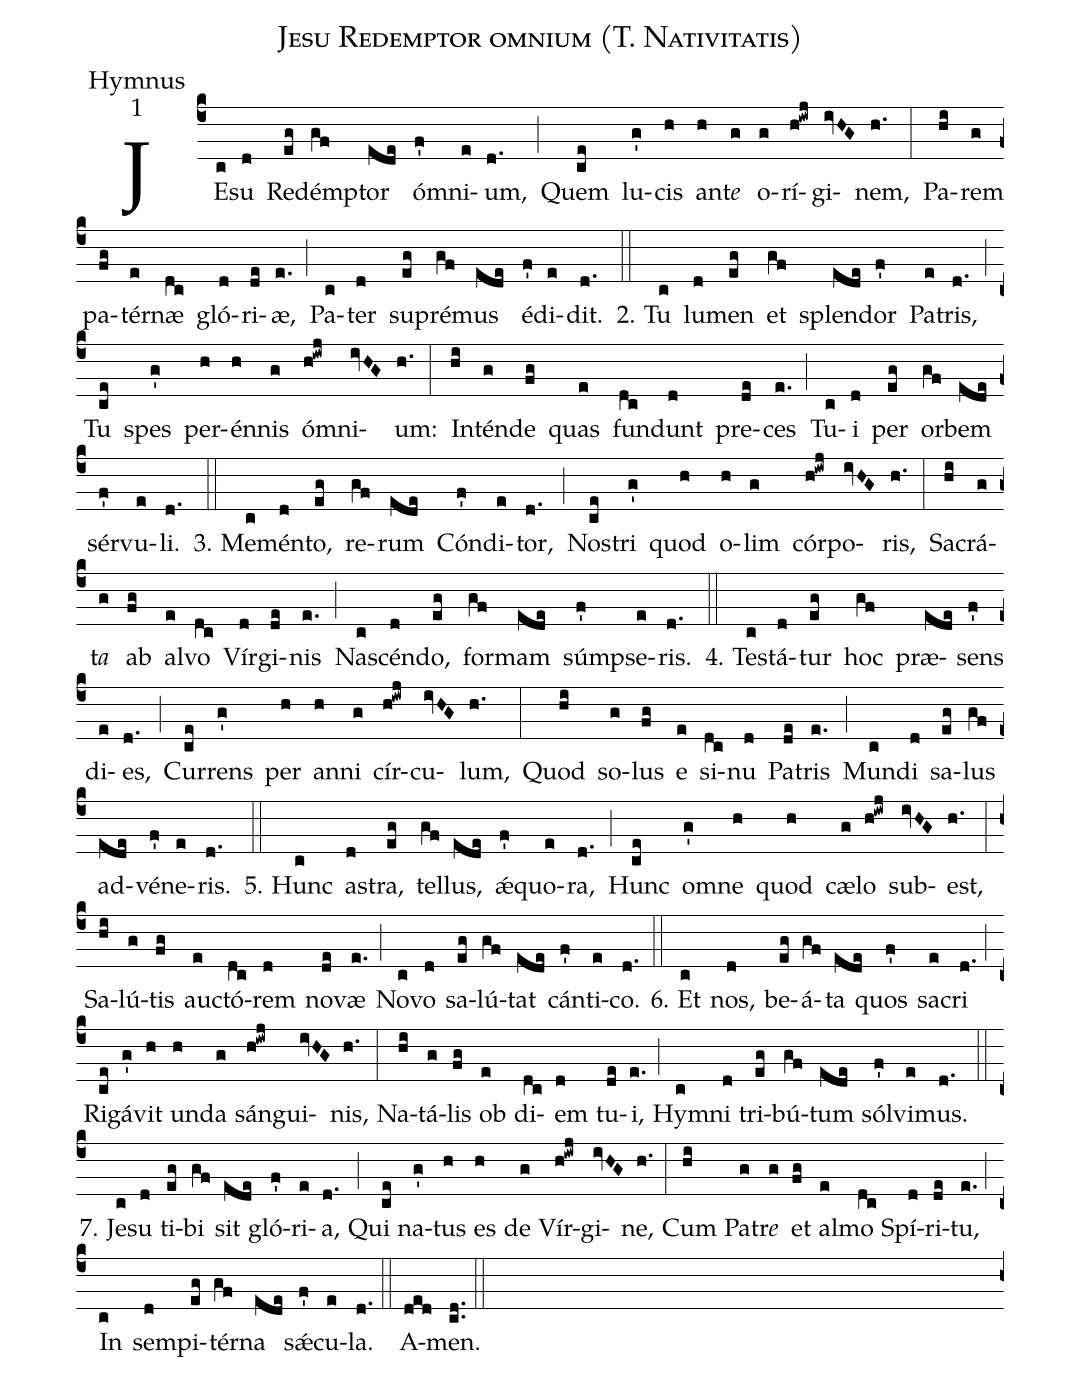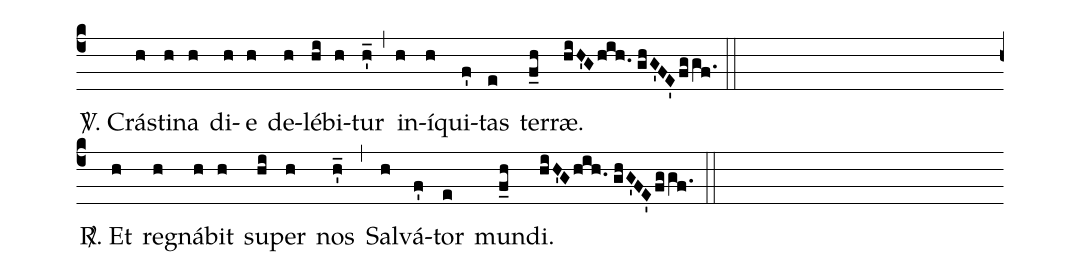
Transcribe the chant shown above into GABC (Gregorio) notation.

name: Jesu Redemptor omnium (T. Nativitatis);
office-part: Hymnus;
mode: 1;
%%
(c4) JE(c)su(d) Red(eg)émp(gf)tor(ede) óm(f')ni(e)um,(d.) (;) Quem(ce) lu(g')cis(h) an(h)t<i>e</i>(g) o(g)rí(h!iwj)gi(ivHG)nem,(h.) (:)
Pa(hi)rem(g) pa(fg)tér(e)næ(dc) gló(d)ri(de)æ,(e.) (;) Pa(c)ter(d) su(eg)pré(gf)mus(ede) é(f')di(e)dit.(d.) (::)
2. Tu(c) lu(d)men(eg) et(gf) splen(ede)dor(f') Pa(e)tris,(d.) (;) Tu(ce) spes(g') per(h)én(h)nis(g) óm(h!iwj)ni(ivHG)um:(h.) (:)
In(hi)tén(g)de(fg) quas(e) fun(dc)dunt(d) pre(de)ces(e.) (;) Tu(c)i(d) per(eg) or(gf)bem(ede) sér(f')vu(e)li.(d.) (::)
3. Me(c)mén(d)to,(eg) re(gf)rum(ede) Cón(f')di(e)tor,(d.) (;) Nos(ce)tri(g') quod(h) o(h)lim(g) cór(h!iwj)po(ivHG)ris,(h.) (:)
Sac(hi)rá(g)t<i>a</i>(g) ab(fg) al(e)vo(dc) Vír(d)gi(de)nis(e.) (;) Na(c)scén(d)do,(eg) for(gf)mam(ede) súmp(f')se(e)ris.(d.) (::)
4. Tes(c)tá(d)tur(eg) hoc(gf) præ(ede)sens(f') di(e)es,(d.) (;) Cur(ce)rens(g') per(h) an(h)ni(g) cír(h!iwj)cu(ivHG)lum,(h.) (:)
Quod(hi) so(g)lus(fg) e(e) si(dc)nu(d) Pa(de)tris(e.) (;) Mun(c)di(d) sa(eg)lus(gf) ad(ede)vé(f')ne(e)ris.(d.) (::)
5. Hunc(c) as(d)tra,(eg) tel(gf)lus,(ede) ǽ(f')quo(e)ra,(d.) (;) Hunc(ce) om(g')ne(h) quod(h) cæ(g)lo(h!iwj) sub(ivHG)est,(h.) (:)
Sa(hi)lú(g)tis(fg) auc(e)tó(dc)rem(d) no(de)væ(e.) (;) No(c)vo(d) sa(eg)lú(gf)tat(ede) cán(f')ti(e)co.(d.) (::)
6. Et(c) nos,(d) be(eg)á(gf)ta(ede) quos(f') sa(e)cri(d.) (;) Ri(ce)gá(g')vit(h) un(h)da(g) sán(h!iwj)gui(ivHG)nis,(h.) (:)
Na(hi)tá(g)lis(fg) ob(e) di(dc)em(d) tu(de)i,(e.) (;) Hym(c)ni(d) tri(eg)bú(gf)tum(ede) sól(f')vi(e)mus.(d.) (::)
7. Je(c)su(d) ti(eg)bi(gf) sit(ede) gló(f')ri(e)a,(d.) (;) Qui(ce) na(g')tus(h) es(h) de(g) Vír(h!iwj)gi(ivHG)ne,(h.) (:)
Cum(hi) Pa(g)tr<i>e</i>(g) et(fg) al(e)mo(dc) Spí(d)ri(de)tu,(e.) (;) In(c) sem(d)pi(eg)tér(gf)na(ede) sǽ(f')cu(e)la.(d.) (::)
A(ded)men.(cd..) (::Z)
<sp>V/</sp>.~Crás(h)ti(h)na(h) di(h)e(h) de(h)lé(hi)bi(h)tur(h_') (,) in(h)í(h)qui(f')tas(e) ter(f_h)ræ.(hiH'G/hih.//ghG'FE'/fggf.) (::Z)
<sp>R/</sp>. Et(h) re(h)gná(h)bit(h) su(hi)per(h) nos(h_') (,) Sal(h)vá(f')tor(e) mun(f_h)di.(hiH'G/hih.//ghG'FE'/fggf.) (::)
